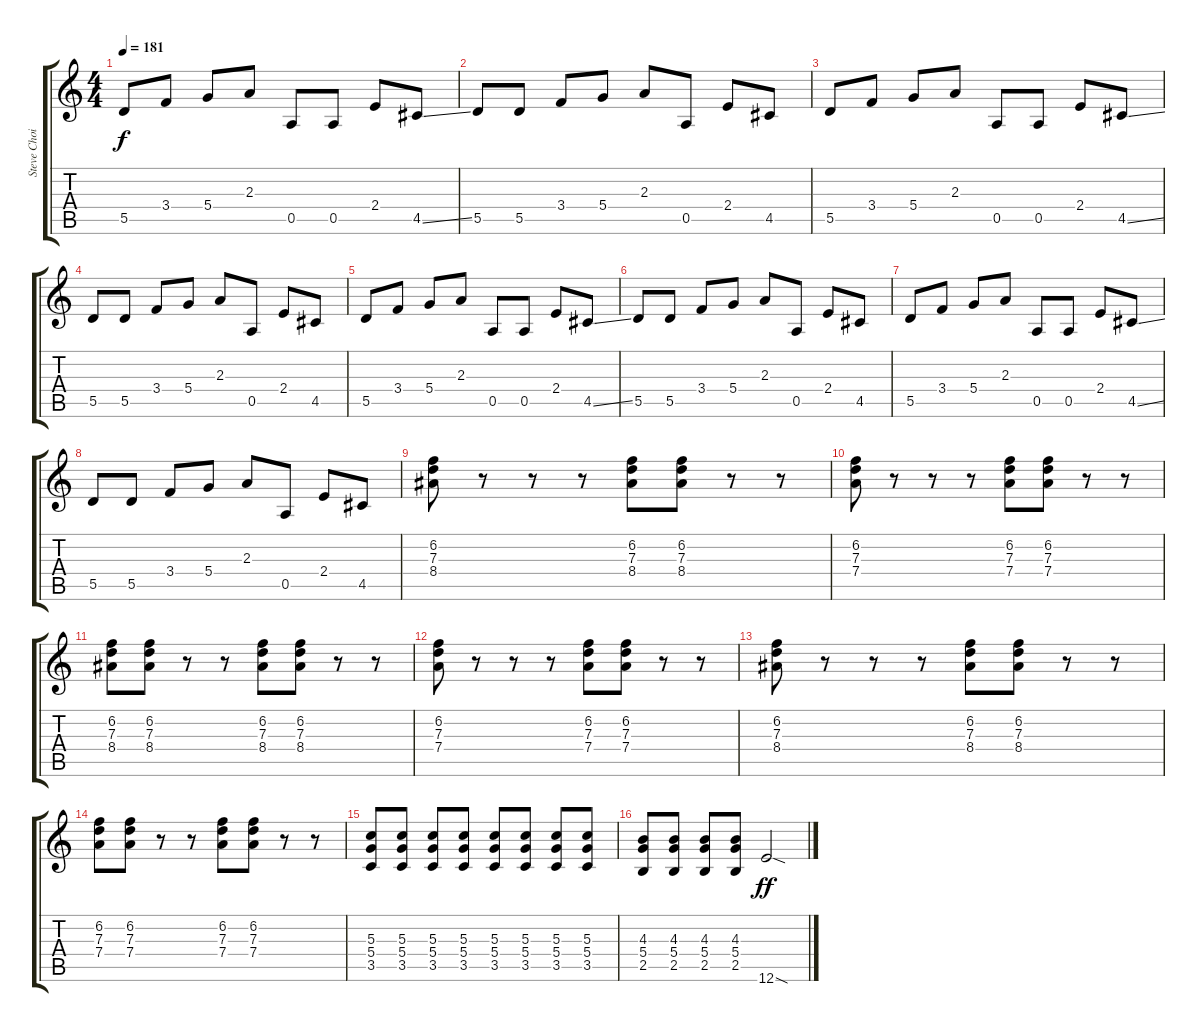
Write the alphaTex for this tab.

\track ("Steve Choi Guitar" "Steve Choi") {instrument distortionguitar}
\staff {score tabs}
\tuning (E4 B3 G3 D3 A2 E2) {hide}
\ts (4 4)
\tempo 181
\clef g2
\ks c
5.5.8{dy f} 3.4.8 5.4.8 2.3.8 0.5.8 0.5.8 2.4.8 4.5{ss}.8 |
5.5.8 5.5.8 3.4.8 5.4.8 2.3.8 0.5.8 2.4.8 4.5.8 |
5.5.8 3.4.8 5.4.8 2.3.8 0.5.8 0.5.8 2.4.8 4.5{ss}.8 |
5.5.8 5.5.8 3.4.8 5.4.8 2.3.8 0.5.8 2.4.8 4.5.8 |
5.5.8 3.4.8 5.4.8 2.3.8 0.5.8 0.5.8 2.4.8 4.5{ss}.8 |
5.5.8 5.5.8 3.4.8 5.4.8 2.3.8 0.5.8 2.4.8 4.5.8 |
5.5.8 3.4.8 5.4.8 2.3.8 0.5.8 0.5.8 2.4.8 4.5{ss}.8 |
5.5.8 5.5.8 3.4.8 5.4.8 2.3.8 0.5.8 2.4.8 4.5.8 |
(6.2 7.3 8.4).8 r.8 r.8 r.8 (6.2 7.3 8.4).8 (6.2 7.3 8.4).8 r.8 r.8 |
(6.2 7.3 7.4).8 r.8 r.8 r.8 (6.2 7.3 7.4).8 (6.2 7.3 7.4).8 r.8 r.8 |
(6.2 7.3 8.4).8 (6.2 7.3 8.4).8 r.8 r.8 (6.2 7.3 8.4).8 (6.2 7.3 8.4).8 r.8 r.8 |
(6.2 7.3 7.4).8 r.8 r.8 r.8 (6.2 7.3 7.4).8 (6.2 7.3 7.4).8 r.8 r.8 |
(6.2 7.3 8.4).8 r.8 r.8 r.8 (6.2 7.3 8.4).8 (6.2 7.3 8.4).8 r.8 r.8 |
(6.2 7.3 7.4).8 (6.2 7.3 7.4).8 r.8 r.8 (6.2 7.3 7.4).8 (6.2 7.3 7.4).8 r.8 r.8 |
(5.3 5.4 3.5).8 (5.3 5.4 3.5).8 (5.3 5.4 3.5).8 (5.3 5.4 3.5).8 (5.3 5.4 3.5).8 (5.3 5.4 3.5).8 (5.3 5.4 3.5).8 (5.3 5.4 3.5).8 |
(4.3 5.4 2.5).8 (4.3 5.4 2.5).8 (4.3 5.4 2.5).8 (4.3 5.4 2.5).8 12.6{sod}.2{dy ff}
